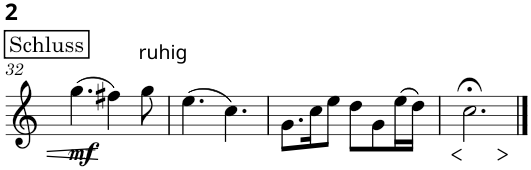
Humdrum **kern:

**kern	**dynam
*part1	*part1
*staff1	*staff1
*I"Alphorn	*
*I'Alphn.	*
!!LO:PB:g=z
*clefG2	*
*Trd4c7	*
*k[]	*
*M6/8	*
!!LO:REH:place=s1:a:cj:fs=11:t=Schluss
=32	=32
!LO:TX:a:t=ruhig	!
!	!LO:HP:b
!	!LO:DY:n=1:b
(4.gg\	< mf
4ff#X\)	[
8gg\	.
=33	=33
(4.ee\	.
4.cc\)	.
=34	=34
8.g\L	.
16cc\K	.
8ee\J	.
8dd\L	.
8g\	.
(16ee\L	.
16dd\JJ)	.
=35	=35
!	!LO:HP:b
!	!LO:HP:n=1:b
2.cc;<\	< >
.	[ ]
==	==
*-	*-
